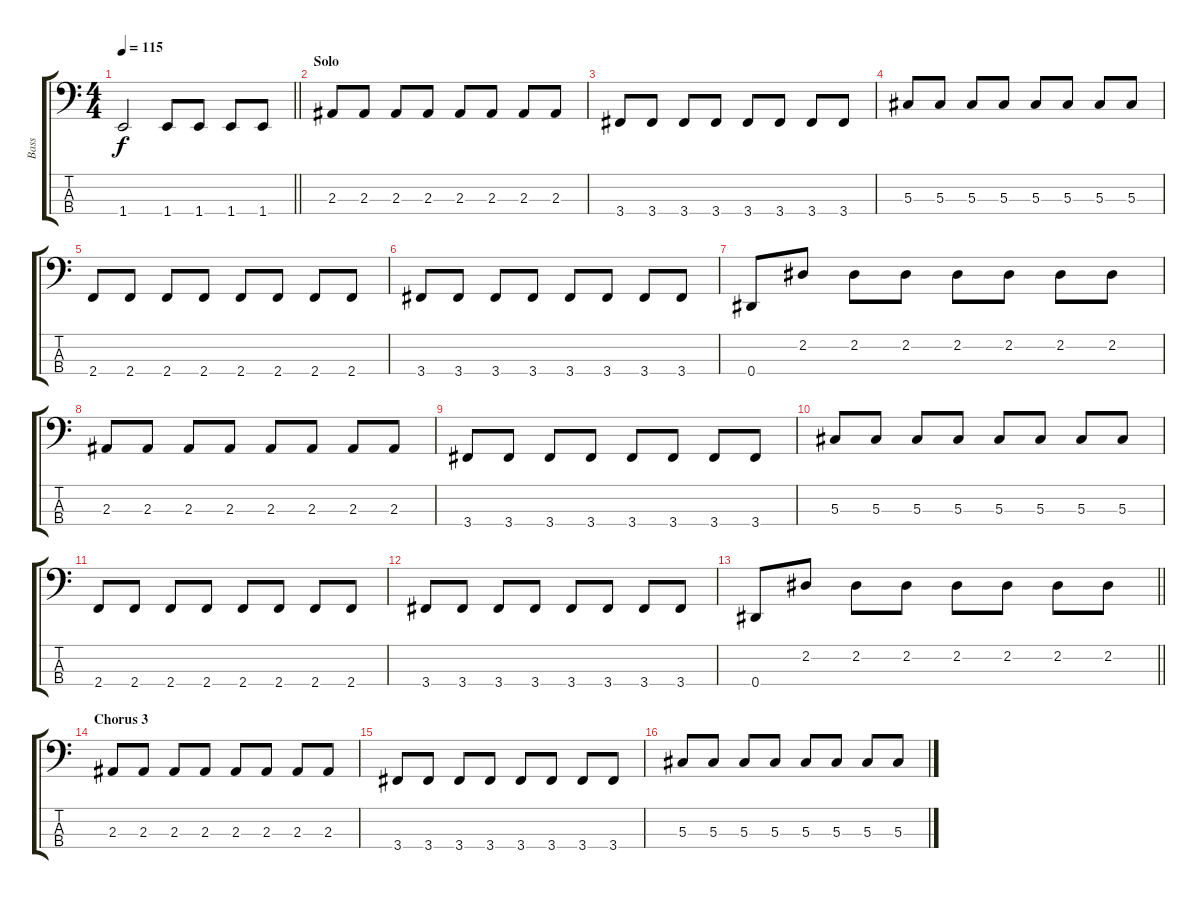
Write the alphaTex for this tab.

\track ("Bass" "Bass") {instrument electricbassfinger}
\staff {score tabs}
\tuning (Gb2 Db2 Ab1 Eb1) {hide}
\ts (4 4)
\tempo 115
\clef f4
\barLineRight lightlight
\ks c
1.4.2{dy f} 1.4.8 1.4.8 1.4.8 1.4.8 |
\section ("" "Solo")
2.3.8 2.3.8 2.3.8 2.3.8 2.3.8 2.3.8 2.3.8 2.3.8 |
3.4.8 3.4.8 3.4.8 3.4.8 3.4.8 3.4.8 3.4.8 3.4.8 |
5.3.8 5.3.8 5.3.8 5.3.8 5.3.8 5.3.8 5.3.8 5.3.8 |
2.4.8 2.4.8 2.4.8 2.4.8 2.4.8 2.4.8 2.4.8 2.4.8 |
3.4.8 3.4.8 3.4.8 3.4.8 3.4.8 3.4.8 3.4.8 3.4.8 |
0.4.8 2.2.8 2.2.8 2.2.8 2.2.8 2.2.8 2.2.8 2.2.8 |
2.3.8 2.3.8 2.3.8 2.3.8 2.3.8 2.3.8 2.3.8 2.3.8 |
3.4.8 3.4.8 3.4.8 3.4.8 3.4.8 3.4.8 3.4.8 3.4.8 |
5.3.8 5.3.8 5.3.8 5.3.8 5.3.8 5.3.8 5.3.8 5.3.8 |
2.4.8 2.4.8 2.4.8 2.4.8 2.4.8 2.4.8 2.4.8 2.4.8 |
3.4.8 3.4.8 3.4.8 3.4.8 3.4.8 3.4.8 3.4.8 3.4.8 |
\barLineRight lightlight
0.4.8 2.2.8 2.2.8 2.2.8 2.2.8 2.2.8 2.2.8 2.2.8 |
\section ("" "Chorus 3")
2.3.8 2.3.8 2.3.8 2.3.8 2.3.8 2.3.8 2.3.8 2.3.8 |
3.4.8 3.4.8 3.4.8 3.4.8 3.4.8 3.4.8 3.4.8 3.4.8 |
5.3.8 5.3.8 5.3.8 5.3.8 5.3.8 5.3.8 5.3.8 5.3.8
